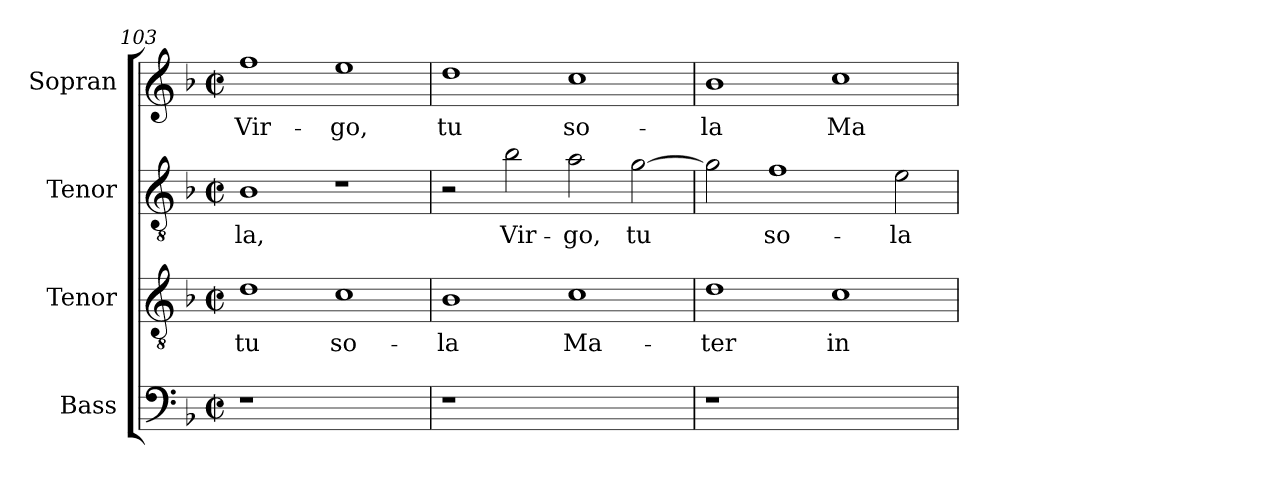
**kern	**kern	**text	**kern	**text	**kern	**text
*part4	*part3	*part3	*part2	*part2	*part1	*part1
*staff4	*staff3	*staff3	*staff2	*staff2	*staff1	*staff1
*I"Bass	*I"Tenor	*	*I"Tenor	*	*I"Sopran	*
*	*I'Tenor	*	*	*	*	*
*clefF4	*clefGv2	*	*clefGv2	*	*clefG2	*
*	*ITrd7c12	*	*ITrd7c12	*	*	*
*k[b-]	*k[b-]	*	*k[b-]	*	*k[b-]	*
*F:	*F:	*	*F:	*	*F:	*
*M2/2	*M2/2	*	*M2/2	*	*M2/2	*
*met(c|)	*met(c|)	*	*met(c|)	*	*met(c|)	*
=103	=103	=103	=103	=103	=103	=103
!LO:N:vis=1	!	!	!	!	!	!
!	!	!LO:LY:b:color=#000000	!	!	!	!
!	!	!	!	!LO:LY:b:color=#000000	!	!
!	!	!	!	!	!	!LO:LY:b:color=#000000
1r	1Di	tu	1BB-i	-la,	1ffi	Vir-
!	!	!LO:LY:b:color=#000000	!	!	!	!
!	!	!	!	!	!	!LO:LY:b:color=#000000
1ryy	1Ci	so-	1r	.	1eei	-go,
=104	=104	=104	=104	=104	=104	=104
!LO:N:vis=1	!	!	!	!	!	!
!	!	!LO:LY:b:color=#000000	!	!	!	!
!	!	!	!	!	!	!LO:LY:b:color=#000000
1r	1BB-i	-la	2r	.	1ddi	tu
!	!	!	!	!LO:LY:b:color=#000000	!	!
.	.	.	2B-i\	Vir-	.	.
!	!	!LO:LY:b:color=#000000	!	!	!	!
!	!	!	!	!LO:LY:b:color=#000000	!	!
!	!	!	!	!	!	!LO:LY:b:color=#000000
1ryy	1Ci	Ma-	2Ai\	-go,	1cci	so-
!	!	!	!	!LO:LY:b:color=#000000	!	!
.	.	.	[>2Gi\	tu	.	.
=105	=105	=105	=105	=105	=105	=105
!LO:N:vis=1	!	!	!	!	!	!
!	!	!LO:LY:b:color=#000000	!	!	!	!
!	!	!	!	!	!	!LO:LY:b:color=#000000
1r	1Di	-ter	2Gi\]	.	1b-i	-la
!	!	!	!	!LO:LY:b:color=#000000	!	!
.	.	.	1Fi	so-	.	.
!	!	!LO:LY:b:color=#000000	!	!	!	!
!	!	!	!	!	!	!LO:LY:b:color=#000000
1ryy	1Ci	in-	.	.	1cci	Ma-
!	!	!	!	!LO:LY:b:color=#000000	!	!
.	.	.	2Ei\	-la	.	.
=	=	=	=	=	=	=
*-	*-	*-	*-	*-	*-	*-
